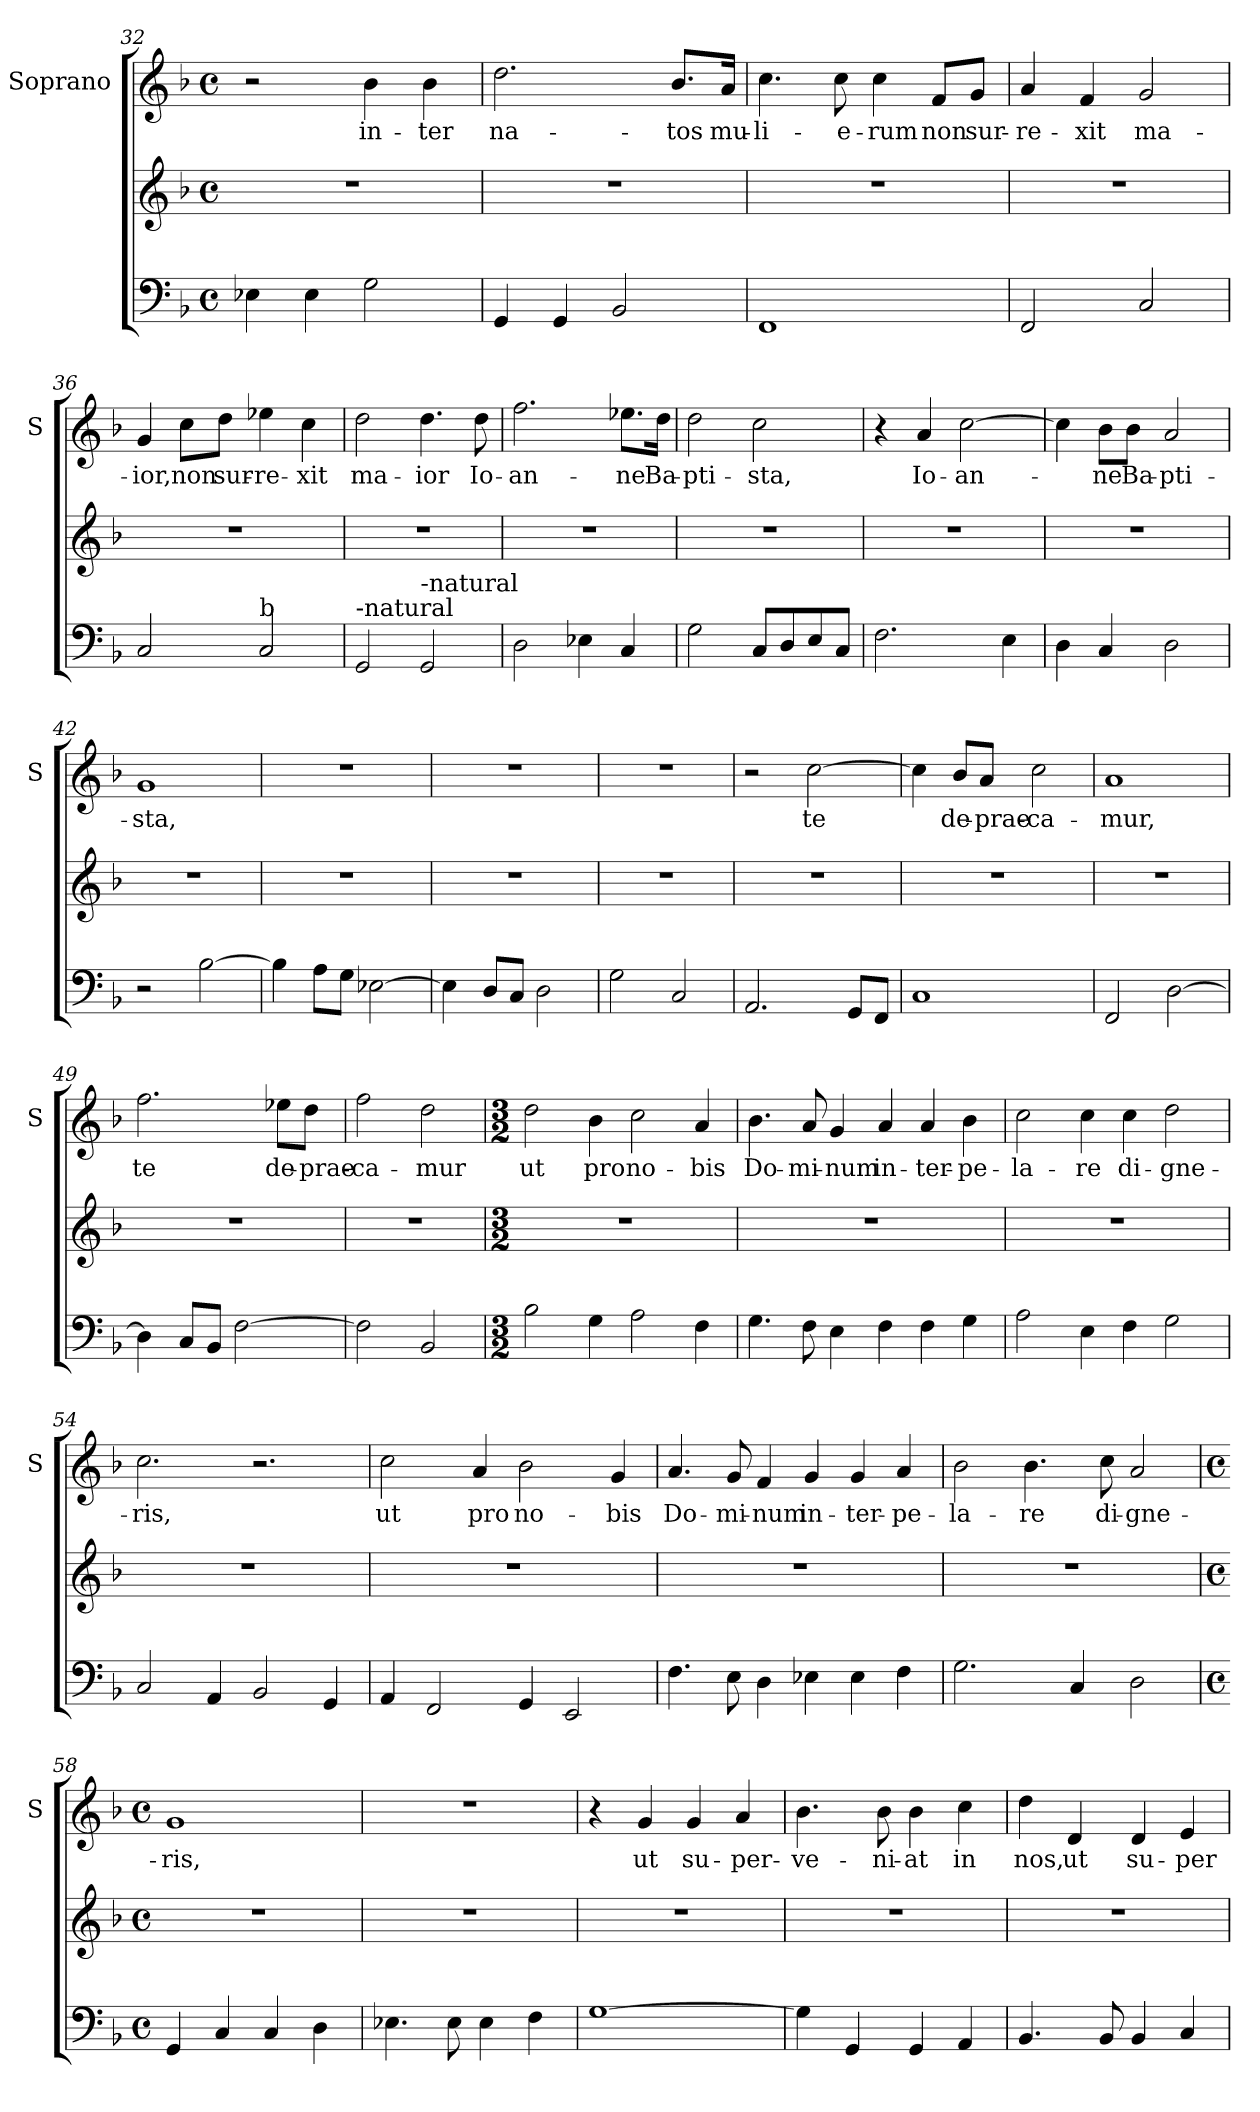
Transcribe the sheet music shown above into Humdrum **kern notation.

**kern	**kern	**kern	**text
*part2	*part2	*part1	*part1
*staff3	*staff2	*staff1	*staff1
*	*	*I"Soprano	*
*	*	*I'S	*
*clefF4	*clefG2	*clefG2	*
*k[b-]	*k[b-]	*k[b-]	*
*F:	*F:	*F:	*
*M4/4	*M4/4	*M4/4	*
*met(c)	*met(c)	*met(c)	*
=32	=32	=32	=32
4E-X\	1r	2r	.
4E-\	.	.	.
!	!	!	!LO:LY:b
2G\	.	4b-\	in-
!	!	!	!LO:LY:b
.	.	4b-\	-ter
=33	=33	=33	=33
!	!	!	!LO:LY:b
4GG/	1r	2.dd\	na-
4GG/	.	.	.
2BB-/	.	.	.
!	!	!	!LO:LY:b
.	.	8.b-/L	-tos
!	!	!	!LO:LY:b
.	.	16a/Jk	mu-
=34	=34	=34	=34
!	!	!	!LO:LY:b
1FF	1r	4.cc\	-li-
!	!	!	!LO:LY:b
.	.	8cc\	-e-
!	!	!	!LO:LY:b
.	.	4cc\	-rum
!	!	!	!LO:LY:b
.	.	8f/L	non
!	!	!	!LO:LY:b
.	.	8g/J	sur-
!!LO:PB:g=z
=35	=35	=35	=35
!	!	!	!LO:LY:b
2FF/	1r	4a/	-re-
!	!	!	!LO:LY:b
.	.	4f/	-xit
!	!	!	!LO:LY:b
2C/	.	2g/	ma-
=36	=36	=36	=36
!	!	!	!LO:LY:b
2C/	1r	4g/	-ior,
!	!	!	!LO:LY:b
.	.	8cc\L	non
!	!	!	!LO:LY:b
.	.	8dd\J	sur-
!LO:TX:a:t=b	!	!	!
!	!	!	!LO:LY:b
2C/	.	4ee-X\	-re-
!	!	!	!LO:LY:b
.	.	4cc\	-xit
=37	=37	=37	=37
!LO:TX:a:t=-natural	!	!	!
!	!	!	!LO:LY:b
2GG/	1r	2dd\	ma-
!LO:TX:a:t=-natural	!	!	!
!	!	!	!LO:LY:b
2GG/	.	4.dd\	-ior
!	!	!	!LO:LY:b
.	.	8dd\	Io-
=38	=38	=38	=38
!	!	!	!LO:LY:b
2D\	1r	2.ff\	-an-
4E-X\	.	.	.
!	!	!	!LO:LY:b
4C/	.	8.ee-X\L	-ne
!	!	!	!LO:LY:b
.	.	16dd\Jk	Ba-
=39	=39	=39	=39
!	!	!	!LO:LY:b
2G\	1r	2dd\	-pti-
!	!	!	!LO:LY:b
8C/L	.	2cc\	-sta,
8D/	.	.	.
8E/	.	.	.
8C/J	.	.	.
!!LO:LB:g=z
=40	=40	=40	=40
2.F\	1r	4r	.
!	!	!	!LO:LY:b
.	.	4a/	Io-
!	!	!	!LO:LY:b
.	.	[2cc\	-an-
4E\	.	.	.
=41	=41	=41	=41
4D\	1r	4cc\]	.
!	!	!	!LO:LY:b
4C/	.	8b-\L	-ne
!	!	!	!LO:LY:b
.	.	8b-\J	Ba-
!	!	!	!LO:LY:b
2D\	.	2a/	-pti-
=42	=42	=42	=42
!	!	!	!LO:LY:b
2r	1r	1g	-sta,
[2B-\	.	.	.
=43	=43	=43	=43
4B-\]	1r	1r	.
8A\L	.	.	.
8G\J	.	.	.
[2E-X\	.	.	.
=44	=44	=44	=44
4E-\]	1r	1r	.
8D/L	.	.	.
8C/J	.	.	.
2D\	.	.	.
=45	=45	=45	=45
2G\	1r	1r	.
2C/	.	.	.
!!LO:LB:g=z
=46	=46	=46	=46
2.AA/	1r	2r	.
!	!	!	!LO:LY:b
.	.	[2cc\	te
8GG/L	.	.	.
8FF/J	.	.	.
=47	=47	=47	=47
1C	1r	4cc\]	.
!	!	!	!LO:LY:b
.	.	8b-/L	de-
!	!	!	!LO:LY:b
.	.	8a/J	-prae-
!	!	!	!LO:LY:b
.	.	2cc\	-ca-
=48	=48	=48	=48
!	!	!	!LO:LY:b
2FF/	1r	1a	-mur,
[2D\	.	.	.
=49	=49	=49	=49
!	!	!	!LO:LY:b
4D\]	1r	2.ff\	te
8C/L	.	.	.
8BB-/J	.	.	.
[2F\	.	.	.
!	!	!	!LO:LY:b
.	.	8ee-X\L	de-
!	!	!	!LO:LY:b
.	.	8dd\J	-prae-
=50	=50	=50	=50
!	!	!	!LO:LY:b
2F\]	1r	2ff\	-ca-
!	!	!	!LO:LY:b
2BB-/	.	2dd\	-mur
=51	=51	=51	=51
*M3/2	*M3/2	*M3/2	*
!	!	!	!LO:LY:b
2B-\	1.r	2dd\	ut
!	!	!	!LO:LY:b
4G\	.	4b-\	pro
!	!	!	!LO:LY:b
2A\	.	2cc\	no-
!	!	!	!LO:LY:b
4F\	.	4a/	-bis
!!LO:LB:g=z
=52	=52	=52	=52
!	!	!	!LO:LY:b
4.G\	1.r	4.b-\	Do-
!	!	!	!LO:LY:b
8F\	.	8a/	-mi-
!	!	!	!LO:LY:b
4E\	.	4g/	-num
!	!	!	!LO:LY:b
4F\	.	4a/	in-
!	!	!	!LO:LY:b
4F\	.	4a/	-ter-
!	!	!	!LO:LY:b
4G\	.	4b-\	-pe-
=53	=53	=53	=53
!	!	!	!LO:LY:b
2A\	1.r	2cc\	-la-
!	!	!	!LO:LY:b
4E\	.	4cc\	-re
!	!	!	!LO:LY:b
4F\	.	4cc\	di-
!	!	!	!LO:LY:b
2G\	.	2dd\	-gne-
=54	=54	=54	=54
!	!	!	!LO:LY:b
2C/	1.r	2.cc\	-ris,
4AA/	.	.	.
2BB-/	.	2.r	.
4GG/	.	.	.
=55	=55	=55	=55
!	!	!	!LO:LY:b
4AA/	1.r	2cc\	ut
2FF/	.	.	.
!	!	!	!LO:LY:b
.	.	4a/	pro
!	!	!	!LO:LY:b
4GG/	.	2b-\	no-
2EE/	.	.	.
!	!	!	!LO:LY:b
.	.	4g/	-bis
=56	=56	=56	=56
!	!	!	!LO:LY:b
4.F\	1.r	4.a/	Do-
!	!	!	!LO:LY:b
8E\	.	8g/	-mi-
!	!	!	!LO:LY:b
4D\	.	4f/	-num
!	!	!	!LO:LY:b
4E-X\	.	4g/	in-
!	!	!	!LO:LY:b
4E-\	.	4g/	-ter-
!	!	!	!LO:LY:b
4F\	.	4a/	-pe-
!!LO:PB:g=z
=57	=57	=57	=57
!	!	!	!LO:LY:b
2.G\	1.r	2b-\	-la-
!	!	!	!LO:LY:b
.	.	4.b-\	-re
4C/	.	.	.
!	!	!	!LO:LY:b
.	.	8cc\	di-
!	!	!	!LO:LY:b
2D\	.	2a/	-gne-
=58	=58	=58	=58
*M4/4	*M4/4	*M4/4	*
*met(c)	*met(c)	*met(c)	*
!	!	!	!LO:LY:b
4GG/	1r	1g	-ris,
4C/	.	.	.
4C/	.	.	.
4D\	.	.	.
=59	=59	=59	=59
4.E-X\	1r	1r	.
8E-\	.	.	.
4E-\	.	.	.
4F\	.	.	.
=60	=60	=60	=60
[1G	1r	4r	.
!	!	!	!LO:LY:b
.	.	4g/	ut
!	!	!	!LO:LY:b
.	.	4g/	su-
!	!	!	!LO:LY:b
.	.	4a/	-per-
=61	=61	=61	=61
!	!	!	!LO:LY:b
4G\]	1r	4.b-\	-ve-
4GG/	.	.	.
!	!	!	!LO:LY:b
.	.	8b-\	-ni-
!	!	!	!LO:LY:b
4GG/	.	4b-\	-at
!	!	!	!LO:LY:b
4AA/	.	4cc\	in
!!LO:LB:g=z
=62	=62	=62	=62
!	!	!	!LO:LY:b
4.BB-/	1r	4dd\	nos,
!	!	!	!LO:LY:b
.	.	4d/	ut
8BB-/	.	.	.
!	!	!	!LO:LY:b
4BB-/	.	4d/	su-
!	!	!	!LO:LY:b
4C/	.	4e/	-per-
=	=	=	=
*-	*-	*-	*-
